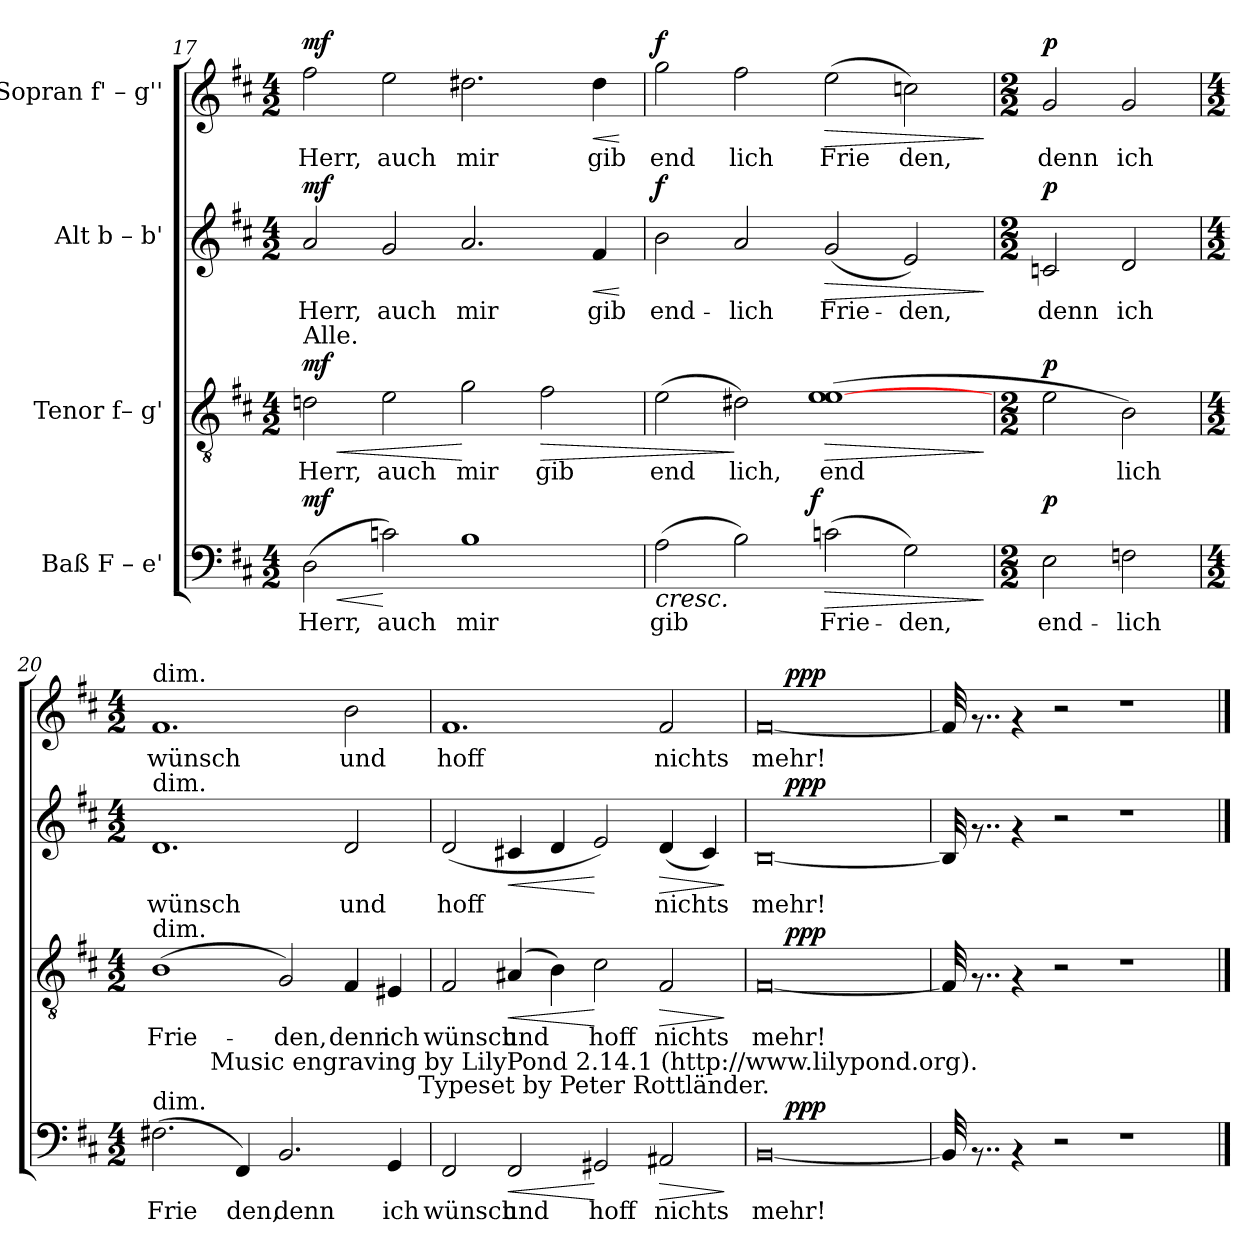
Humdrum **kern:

**kern	**text	**dynam	**kern	**text	**dynam	**kern	**text	**dynam	**kern	**text	**dynam
*part4	*part4	*part4	*part3	*part3	*part3	*part2	*part2	*part2	*part1	*part1	*part1
*staff4	*staff4	*staff4	*staff3	*staff3	*staff3	*staff2	*staff2	*staff2	*staff1	*staff1	*staff1
*I"Baß F – e'	*	*	*I"Tenor f– g'	*	*	*I"Alt b – b'	*	*	*I"Sopran f' – g''	*	*
!!LO:LB:g=z
*clefF4	*	*	*clefGv2	*	*	*clefG2	*	*	*clefG2	*	*
*k[f#c#]	*	*	*k[f#c#]	*	*	*k[f#c#]	*	*	*k[f#c#]	*	*
*D:	*	*	*D:	*	*	*D:	*	*	*D:	*	*
*M4/2	*	*	*M4/2	*	*	*M4/2	*	*	*M4/2	*	*
=17	=17	=17	=17	=17	=17	=17	=17	=17	=17	=17	=17
!	!	!	!LO:TX:a:t=Alle.	!	!	!	!	!	!	!	!
!	!LO:LY:b	!LO:HP:b	!	!LO:LY:b	!LO:HP:b	!	!LO:LY:b	!	!	!LO:LY:b	!
!	!	!LO:DY:n=1:a	!	!	!LO:DY:n=1:a	!	!	!LO:DY:a	!	!	!LO:DY:a
(>2D\	Herr,	< mf	2dn\	Herr,	< mf	2a/	Herr,	mf	2ff#\	Herr,	mf
!	!LO:LY:b	!	!	!LO:LY:b	!	!	!LO:LY:b	!	!	!LO:LY:b	!
2cn\)	auch	[	2e\	auch	.	2g/	auch	.	2ee\	auch	.
!	!LO:LY:b	!	!	!LO:LY:b	!	!	!LO:LY:b	!	!	!LO:LY:b	!
1B	mir	.	2g\	mir	[	2.a/	mir	.	2.dd#X\	mir	.
!	!	!	!	!LO:LY:b	!LO:HP:b	!	!	!	!	!	!
.	.	.	2f#\	gib	>	.	.	.	.	.	.
!	!	!	!	!	!	!	!LO:LY:b	!LO:HP:b	!	!LO:LY:b	!LO:HP:b
.	.	.	.	.	.	4f#/	gib	<	4dd#\	gib	<
.	.	.	.	.	.	.	.	[	.	.	[
=18	=18	=18	=18	=18	=18	=18	=18	=18	=18	=18	=18
!	!LO:LY:b	!LO:HP:b	!	!LO:LY:b	!	!	!LO:LY:b	!LO:DY:a	!	!LO:LY:b	!LO:DY:a
*^	*	*	*	*	*	*	*	*	*	*	*
(>2A\	2ryy	gib	<	(>2e\	end	.	2b\	end-	f	2gg\	end	f
!	!	!	!	!	!LO:LY:b	!	!	!LO:LY:b	!	!	!LO:LY:b	!
2B\)	4...ryy	.	.	2d#X\)	lich,	]	2a/	-lich	.	2ff#\	lich	.
!	!	!	!LO:DY:a	!	!	!	!	!	!	!	!	!
.	1ryy	.	f	.	.	.	.	.	.	.	.	.
!	!	!LO:LY:b	!LO:HP:n=1:b	!	!LO:LY:b	!LO:HP:b	!	!LO:LY:b	!LO:HP:b	!	!LO:LY:b	!LO:HP:b
(>2cn\	.	Frie-	[ >	(>1e [>1e	end	>	(<2g/	Frie-	>	(>2ee\	Frie	>
!	!	!LO:LY:b	!	!	!	!	!	!LO:LY:b	!	!	!LO:LY:b	!
2G\)	.	-den,	.	.	.	.	2e/)	-den,	.	2ccn\)	den,	.
.	32ryy	.	.	.	.	.	.	.	.	.	.	.
.	.	.	]	.	.	]	.	.	]	.	.	]
*v	*v	*	*	*	*	*	*	*	*	*	*	*
=19	=19	=19	=19	=19	=19	=19	=19	=19	=19	=19	=19
*M2/2	*	*	*M2/2	*	*	*M2/2	*	*	*M2/2	*	*
*^	*	*	*	*	*	*	*	*	*	*	*
!	!	!LO:LY:b	!LO:DY:a	!	!	!LO:DY:a	!	!LO:LY:b	!LO:DY:a	!	!LO:LY:b	!LO:DY:a
*v	*v	*	*	*	*	*	*	*	*	*	*	*
2E\	end-	p	2e\	.	p	2cn/	denn	p	2g/	denn	p
!	!LO:LY:b	!	!	!LO:LY:b	!	!	!LO:LY:b	!	!	!LO:LY:b	!
2Fn\	-lich	.	2B\)	lich	.	2d/	ich	.	2g/	ich	.
!!LO:LB:g=z
=20	=20	=20	=20	=20	=20	=20	=20	=20	=20	=20	=20
*M4/2	*	*	*M4/2	*	*	*M4/2	*	*	*M4/2	*	*
!	!	!	!	!	!	!	!	!	!LO:TX:a:t=dim.	!	!
!	!	!	!	!	!	!LO:TX:a:t=dim.	!	!	!	!	!
!	!	!	!LO:TX:a:t=dim.	!	!	!	!	!	!	!	!
!LO:TX:a:t=dim.	!	!	!	!	!	!	!	!	!	!	!
!	!LO:LY:b	!	!	!LO:LY:b	!	!	!LO:LY:b	!	!	!LO:LY:b	!
(>2.F#X\	Frie	.	(>1B	Frie-	.	1.d	wünsch	.	1.f#	wünsch	.
!	!LO:LY:b	!	!	!	!	!	!	!	!	!	!
4FF#/)	den,	.	.	.	.	.	.	.	.	.	.
!	!LO:LY:b	!	!	!LO:LY:b	!	!	!	!	!	!	!
2.BB/	denn	.	2G/)	-den,	.	.	.	.	.	.	.
!	!	!	!	!LO:LY:b	!	!	!LO:LY:b	!	!	!LO:LY:b	!
.	.	.	4F#/	denn	.	2d/	und	.	2b\	und	.
!	!LO:LY:b	!	!	!LO:LY:b	!	!	!	!	!	!	!
4GG/	ich	.	4E#X/	ich	.	.	.	.	.	.	.
=21	=21	=21	=21	=21	=21	=21	=21	=21	=21	=21	=21
!	!LO:LY:b	!	!	!LO:LY:b	!	!	!LO:LY:b	!	!	!LO:LY:b	!
2FF#/	wünsch	.	2F#/	wünsch	.	(<2d/	hoff	.	1.f#	hoff	.
!	!LO:LY:b	!LO:HP:b	!	!LO:LY:b	!LO:HP:b	!	!	!LO:HP:b	!	!	!
2FF#/	und	<	(4A#X/	und	<	4c#X/	.	<	.	.	.
.	.	.	4B\)	.	.	4d/	.	.	.	.	.
!LO:TX:a:cj:t=Music engraving by LilyPond 2.14.1 (http&colon;//www.lilypond.org).\nTypeset by Peter Rottländer.	!	!	!	!	!	!	!	!	!	!	!
!	!LO:LY:b	!	!	!LO:LY:b	!	!	!	!	!	!	!
2GG#X/	hoff	[	2c#\	hoff	[	2e/)	.	[	.	.	.
!	!LO:LY:b	!LO:HP:b	!	!LO:LY:b	!LO:HP:b	!	!LO:LY:b	!LO:HP:b	!	!LO:LY:b	!
2AA#X/	nichts	>	2F#/	nichts	>	(<4d/	nichts	>	2f#/	nichts	.
.	.	.	.	.	.	4c#/)	.	.	.	.	.
.	.	]	.	.	]	.	.	]	.	.	.
=22	=22	=22	=22	=22	=22	=22	=22	=22	=22	=22	=22
!	!LO:LY:b	!	!	!LO:LY:b	!	!	!LO:LY:b	!	!	!LO:LY:b	!
*^	*	*	*^	*	*	*^	*	*	*^	*	*
[<0BB	8ryy	mehr!	.	[<0F#	8ryy	mehr!	.	[<0B	8ryy	mehr!	.	[<0f#	8ryy	mehr!	.
!	!	!	!LO:DY:a	!	!	!	!LO:DY:a	!	!	!	!LO:DY:a	!	!	!	!LO:DY:a
.	1...ryy	.	ppp	.	1...ryy	.	ppp	.	1...ryy	.	ppp	.	1...ryy	.	ppp
*v	*v	*	*	*	*	*	*	*v	*v	*	*	*v	*v	*	*
*	*	*	*v	*v	*	*	*	*	*	*	*	*
=23	=23	=23	=23	=23	=23	=23	=23	=23	=23	=23	=23
32BB/]	.	.	32F#/]	.	.	32B/]	.	.	32f#/]	.	.
8..rAA	.	.	8..rF	.	.	8..rf	.	.	8..rf	.	.
4rAA	.	.	4rF	.	.	4rf	.	.	4rf	.	.
2r	.	.	2r	.	.	2r	.	.	2r	.	.
1r	.	.	1r	.	.	1r	.	.	1r	.	.
==	==	==	==	==	==	==	==	==	==	==	==
*-	*-	*-	*-	*-	*-	*-	*-	*-	*-	*-	*-
